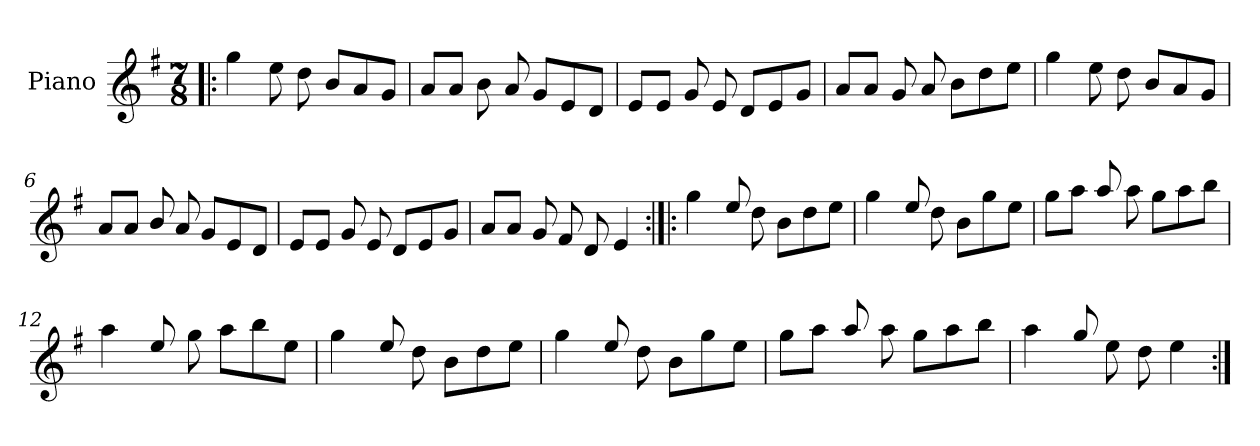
**kern
*part1
*staff1
*I"Piano
*I'Pno
*clefG2
*k[f#]
*e:
*M7/8
=1!|:
4gg\
8ee\
8dd\
8b/L
8a/
8g/J
=2
8a/L
8a/J
8b\
8a/
8g/L
8e/
8d/J
=3
8e/L
8e/J
8g/
8e/
8d/L
8e/
8g/J
=4
8a/L
8a/J
8g/
8a/
8b\L
8dd\
8ee\J
!!LO:LB:g=z
=5
4gg\
8ee\
8dd\
8b/L
8a/
8g/J
=6
8a/L
8a/J
8b/
8a/
8g/L
8e/
8d/J
=7
8e/L
8e/J
8g/
8e/
8d/L
8e/
8g/J
=8
8a/L
8a/J
8g/
8f#/
8d/
4e/
=9:|!|:
4gg\
8ee/
8dd\
8b\L
8dd\
8ee\J
!!LO:LB:g=z
=10
4gg\
8ee/
8dd\
8b\L
8gg\
8ee\J
=11
8gg\L
8aa\J
8aa/
8aa\
8gg\L
8aa\
8bb\J
=12
4aa\
8ee/
8gg\
8aa\L
8bb\
8ee\J
=13
4gg\
8ee/
8dd\
8b\L
8dd\
8ee\J
=14
4gg\
8ee/
8dd\
8b\L
8gg\
8ee\J
!!LO:LB:g=z
=15
8gg\L
8aa\J
8aa/
8aa\
8gg\L
8aa\
8bb\J
=16
4aa\
8gg/
8ee\
8dd\
4ee\
=:|!
*-
